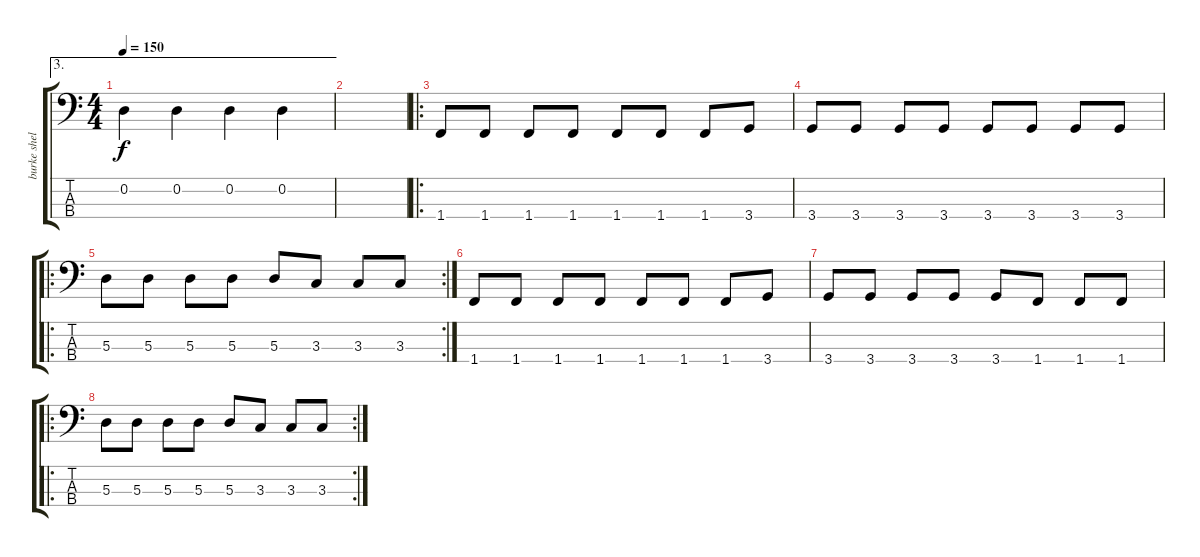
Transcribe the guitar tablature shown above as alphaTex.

\track ("burke shelly" "burke shel") {instrument electricbasspick}
\staff {score tabs}
\tuning (G2 D2 A1 E1) {hide}
\ae 3
\ts (4 4)
\tempo 150
\clef f4
\ks c
0.2.4{dy f} 0.2.4 0.2.4 0.2.4 |
|
\ro
1.4.8 1.4.8 1.4.8 1.4.8 1.4.8 1.4.8 1.4.8 3.4.8 |
3.4.8 3.4.8 3.4.8 3.4.8 3.4.8 3.4.8 3.4.8 3.4.8 |
\ro
\rc 2
5.3.8 5.3.8 5.3.8 5.3.8 5.3.8 3.3.8 3.3.8 3.3.8 |
1.4.8 1.4.8 1.4.8 1.4.8 1.4.8 1.4.8 1.4.8 3.4.8 |
3.4.8 3.4.8 3.4.8 3.4.8 3.4.8 1.4.8 1.4.8 1.4.8 |
\ro
\rc 2
5.3.8 5.3.8 5.3.8 5.3.8 5.3.8 3.3.8 3.3.8 3.3.8
